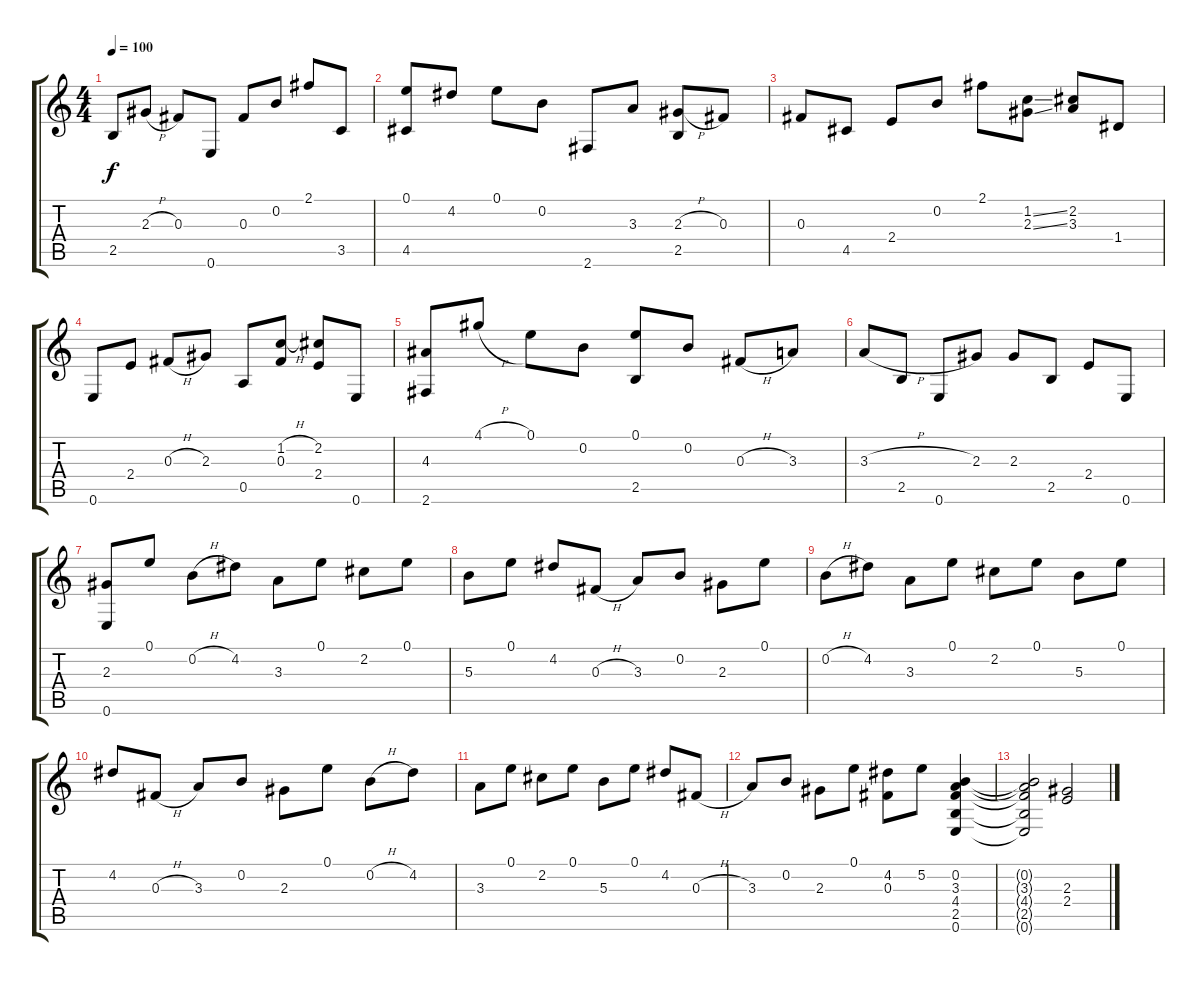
\track "" {instrument acousticguitarnylon}
\staff {score tabs}
\tuning (E4 B3 Gb3 D3 A2 E2) {hide}
\ts (4 4)
\tempo 100
\clef g2
\ks c
2.5.8{dy f} 2.3{h}.8 0.3.8 0.6.8 0.3.8 0.2.8 2.1.8 3.5.8 |
(0.1 4.5).8 4.2.8 0.1.8 0.2.8 2.6.8 3.3.8 (2.3{h} 2.5).8 0.3.8 |
0.3.8 4.5.8 2.4.8 0.2.8 2.1.8 (1.2{ss} 2.3{ss}).8 (2.2 3.3).8 1.4.8 |
0.6.8 2.4.8 0.3{h}.8 2.3.8 0.5.8 (1.2{h} 0.3).8 (2.2 2.4).8 0.6.8 |
(4.3 2.6).8 4.1{h}.8 0.1.8 0.2.8 (0.1 2.5).8 0.2.8 0.3{h}.8 3.3.8 |
3.3{h}.8 2.5.8 0.6.8 2.3.8 2.3.8 2.5.8 2.4.8 0.6.8 |
(2.3 0.6).8 0.1.8 0.2{h}.8 4.2.8 3.3.8 0.1.8 2.2.8 0.1.8 |
5.3.8 0.1.8 4.2.8 0.3{h}.8 3.3.8 0.2.8 2.3.8 0.1.8 |
0.2{h}.8 4.2.8 3.3.8 0.1.8 2.2.8 0.1.8 5.3.8 0.1.8 |
4.2.8 0.3{h}.8 3.3.8 0.2.8 2.3.8 0.1.8 0.2{h}.8 4.2.8 |
3.3.8 0.1.8 2.2.8 0.1.8 5.3.8 0.1.8 4.2.8 0.3{h}.8 |
3.3.8 0.2.8 2.3.8 0.1.8 (4.2 0.3).8 5.2.8 (0.2 3.3 4.4 2.5 0.6).4 |
(0.2{t} 3.3{t} 4.4{t} 2.5{t} 0.6{t}).2 (2.3 2.4).2
